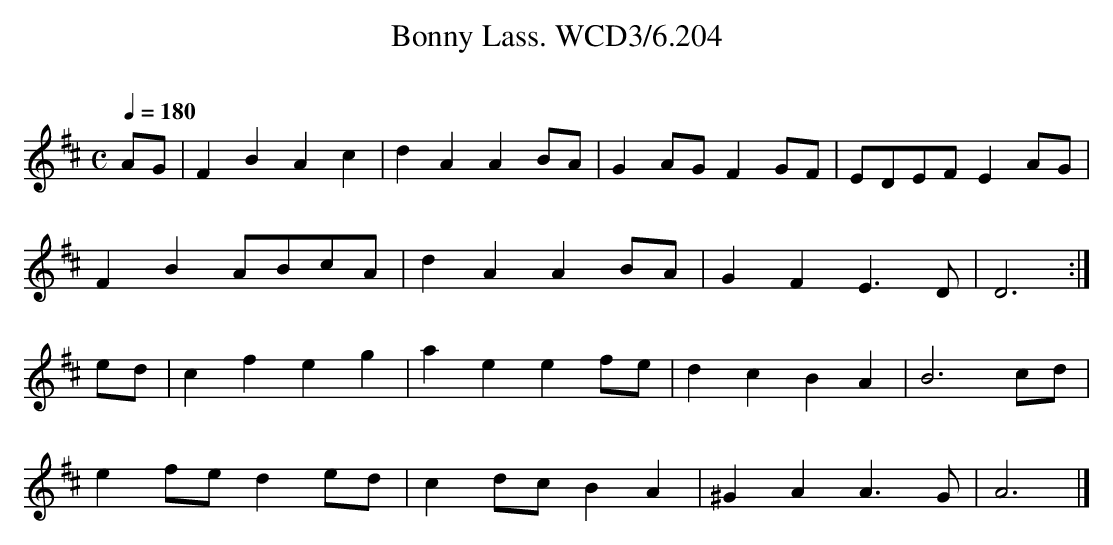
X:1
T:Bonny Lass. WCD3/6.204
O:
M:C
L:1/8
Q:1/4=180
K:D
AG|F2B2A2c2|d2A2A2 BA|G2 AG F2 GF|EDEF E2 AG|
F2B2 ABcA|d2A2A2 BA|G2F2 E3 D|D6:|
ed|c2f2e2g2|a2e2e2 fe|d2c2B2A2|B6 cd|
e2 fe d2 ed|c2 dc B2 A2|^G2 A2 A3 G|A6|]
